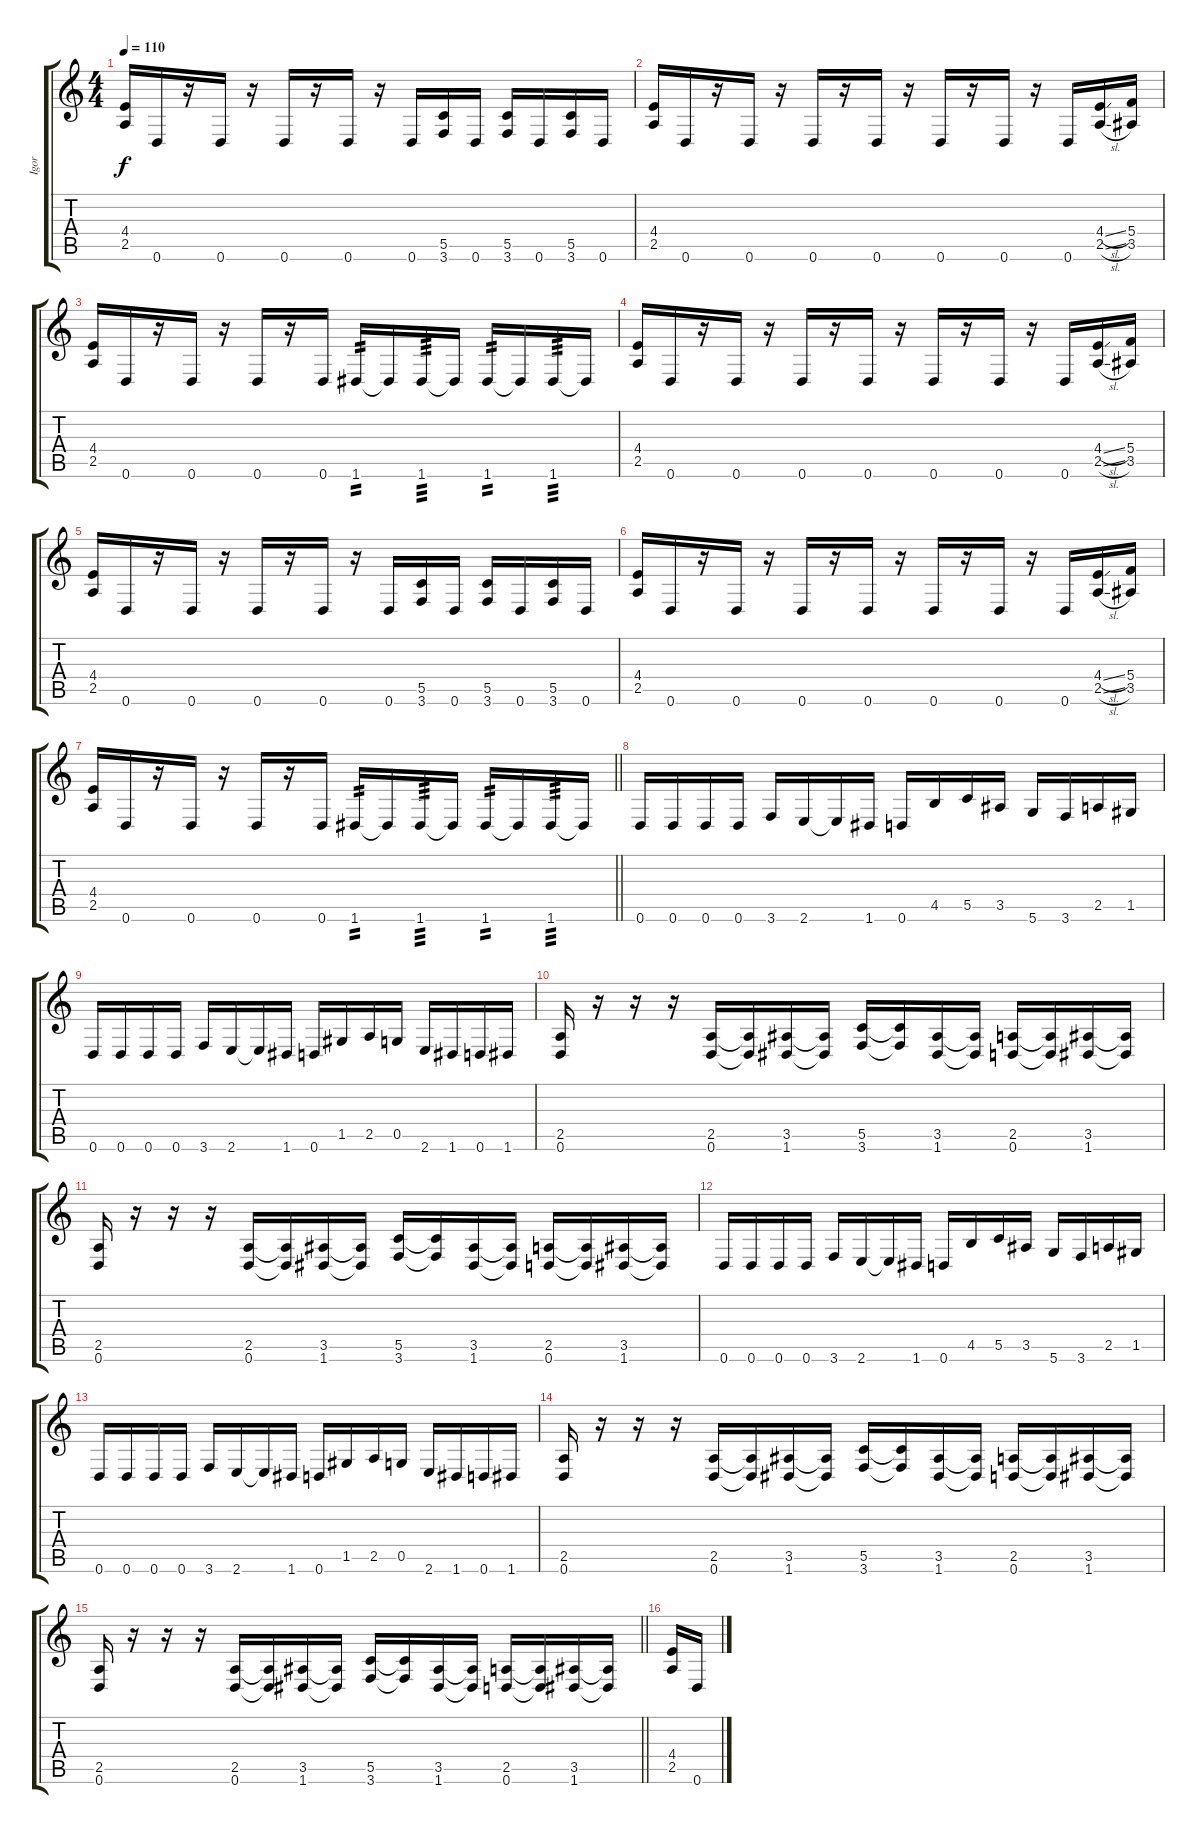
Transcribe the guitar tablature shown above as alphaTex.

\track ("Igor " "Igor ") {instrument distortionguitar}
\staff {score tabs}
\tuning (D4 A3 F3 C3 G2 D2) {hide}
\ts (4 4)
\tempo 110
\clef g2
\ks c
(4.4 2.5).16{dy f} 0.6.16 r.16 0.6.16 r.16 0.6.16 r.16 0.6.16 r.16 0.6.16 (5.5 3.6).16 0.6.16 (5.5 3.6).16 0.6.16 (5.5 3.6).16 0.6.16 |
(4.4 2.5).16 0.6.16 r.16 0.6.16 r.16 0.6.16 r.16 0.6.16 r.16 0.6.16 r.16 0.6.16 r.16 0.6.16 (4.4{sl} 2.5{sl}).16 (5.4 3.5).16 |
(4.4 2.5).16 0.6.16 r.16 0.6.16 r.16 0.6.16 r.16 0.6.16 1.6.16{tp 2} 1.6{t}.16 1.6.16{tp 3} 1.6{t}.16 1.6.16{tp 2} 1.6{t}.16 1.6.16{tp 3} 1.6{t}.16 |
(4.4 2.5).16 0.6.16 r.16 0.6.16 r.16 0.6.16 r.16 0.6.16 r.16 0.6.16 r.16 0.6.16 r.16 0.6.16 (4.4{sl} 2.5{sl}).16 (5.4 3.5).16 |
(4.4 2.5).16 0.6.16 r.16 0.6.16 r.16 0.6.16 r.16 0.6.16 r.16 0.6.16 (5.5 3.6).16 0.6.16 (5.5 3.6).16 0.6.16 (5.5 3.6).16 0.6.16 |
(4.4 2.5).16 0.6.16 r.16 0.6.16 r.16 0.6.16 r.16 0.6.16 r.16 0.6.16 r.16 0.6.16 r.16 0.6.16 (4.4{sl} 2.5{sl}).16 (5.4 3.5).16 |
\barLineRight lightlight
(4.4 2.5).16 0.6.16 r.16 0.6.16 r.16 0.6.16 r.16 0.6.16 1.6.16{tp 2} 1.6{t}.16 1.6.16{tp 3} 1.6{t}.16 1.6.16{tp 2} 1.6{t}.16 1.6.16{tp 3} 1.6{t}.16 |
0.6.16 0.6.16 0.6.16 0.6.16 3.6.16 2.6.16 2.6{t}.16 1.6.16 0.6.16 4.5.16 5.5.16 3.5.16 5.6.16 3.6.16 2.5.16 1.5.16 |
0.6.16 0.6.16 0.6.16 0.6.16 3.6.16 2.6.16 2.6{t}.16 1.6.16 0.6.16 1.5.16 2.5.16 0.5.16 2.6.16 1.6.16 0.6.16 1.6.16 |
(2.5 0.6).16 r.16 r.16 r.16 (2.5 0.6).16 (2.5{t} 0.6{t}).16 (3.5 1.6).16 (3.5{t} 1.6{t}).16 (5.5 3.6).16 (5.5{t} 3.6{t}).16 (3.5 1.6).16 (3.5{t} 1.6{t}).16 (2.5 0.6).16 (2.5{t} 0.6{t}).16 (3.5 1.6).16 (3.5{t} 1.6{t}).16 |
(2.5 0.6).16 r.16 r.16 r.16 (2.5 0.6).16 (2.5{t} 0.6{t}).16 (3.5 1.6).16 (3.5{t} 1.6{t}).16 (5.5 3.6).16 (5.5{t} 3.6{t}).16 (3.5 1.6).16 (3.5{t} 1.6{t}).16 (2.5 0.6).16 (2.5{t} 0.6{t}).16 (3.5 1.6).16 (3.5{t} 1.6{t}).16 |
0.6.16 0.6.16 0.6.16 0.6.16 3.6.16 2.6.16 2.6{t}.16 1.6.16 0.6.16 4.5.16 5.5.16 3.5.16 5.6.16 3.6.16 2.5.16 1.5.16 |
0.6.16 0.6.16 0.6.16 0.6.16 3.6.16 2.6.16 2.6{t}.16 1.6.16 0.6.16 1.5.16 2.5.16 0.5.16 2.6.16 1.6.16 0.6.16 1.6.16 |
(2.5 0.6).16 r.16 r.16 r.16 (2.5 0.6).16 (2.5{t} 0.6{t}).16 (3.5 1.6).16 (3.5{t} 1.6{t}).16 (5.5 3.6).16 (5.5{t} 3.6{t}).16 (3.5 1.6).16 (3.5{t} 1.6{t}).16 (2.5 0.6).16 (2.5{t} 0.6{t}).16 (3.5 1.6).16 (3.5{t} 1.6{t}).16 |
\barLineRight lightlight
(2.5 0.6).16 r.16 r.16 r.16 (2.5 0.6).16 (2.5{t} 0.6{t}).16 (3.5 1.6).16 (3.5{t} 1.6{t}).16 (5.5 3.6).16 (5.5{t} 3.6{t}).16 (3.5 1.6).16 (3.5{t} 1.6{t}).16 (2.5 0.6).16 (2.5{t} 0.6{t}).16 (3.5 1.6).16 (3.5{t} 1.6{t}).16 |
(4.4 2.5).16 0.6.16
